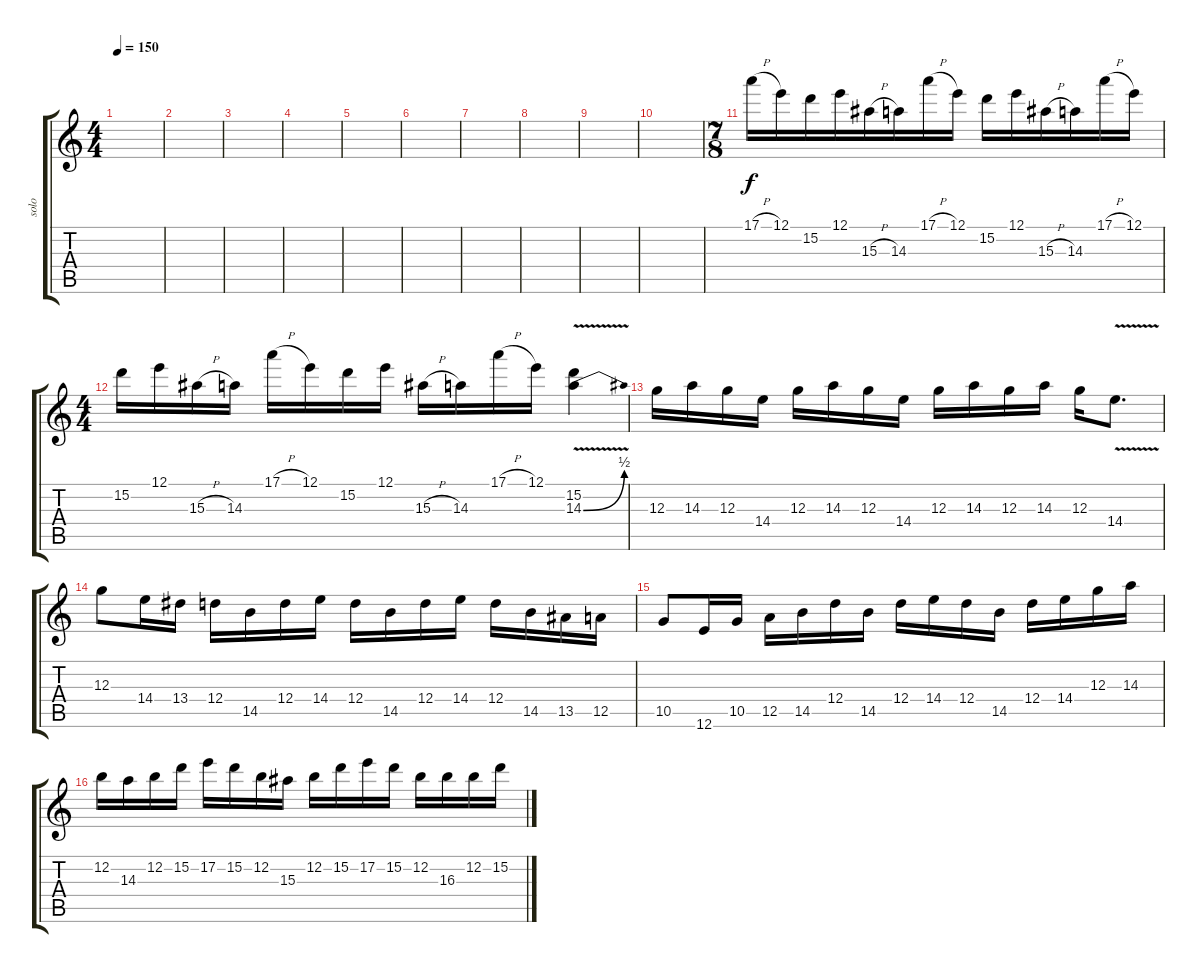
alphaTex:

\track ("solo" "solo") {instrument distortionguitar}
\staff {score tabs}
\tuning (E4 B3 G3 D3 A2 E2) {hide}
\ts (4 4)
\tempo 150
\clef g2
\ks c
|
|
|
|
|
|
|
|
|
|
\ts (7 8)
17.1{h}.16{instrument distortionguitar} 12.1.16 15.2.16 12.1.16 15.3{h}.16 14.3.16 17.1{h}.16 12.1.16 15.2.16 12.1.16 15.3{h}.16 14.3.16 17.1{h}.16 12.1.16 |
\ts (4 4)
15.2.16 12.1.16 15.3{h}.16 14.3.16 17.1{h}.16 12.1.16 15.2.16 12.1.16 15.3{h}.16 14.3.16 17.1{h}.16 12.1.16 (15.2 14.3{be (bend 0 0 60 2) v}).4 |
12.3.16 14.3.16 12.3.16 14.4.16 12.3.16 14.3.16 12.3.16 14.4.16 12.3.16 14.3.16 12.3.16 14.3.16 12.3.16 14.4{v}.8{d} |
12.3.8 14.4.16 13.4.16 12.4.16 14.5.16 12.4.16 14.4.16 12.4.16 14.5.16 12.4.16 14.4.16 12.4.16 14.5.16 13.5.16 12.5.16 |
10.5.8 12.6.16 10.5.16 12.5.16 14.5.16 12.4.16 14.5.16 12.4.16 14.4.16 12.4.16 14.5.16 12.4.16 14.4.16 12.3.16 14.3.16 |
12.2.16 14.3.16 12.2.16 15.2.16 17.2.16 15.2.16 12.2.16 15.3.16 12.2.16 15.2.16 17.2.16 15.2.16 12.2.16 16.3.16 12.2.16 15.2.16
